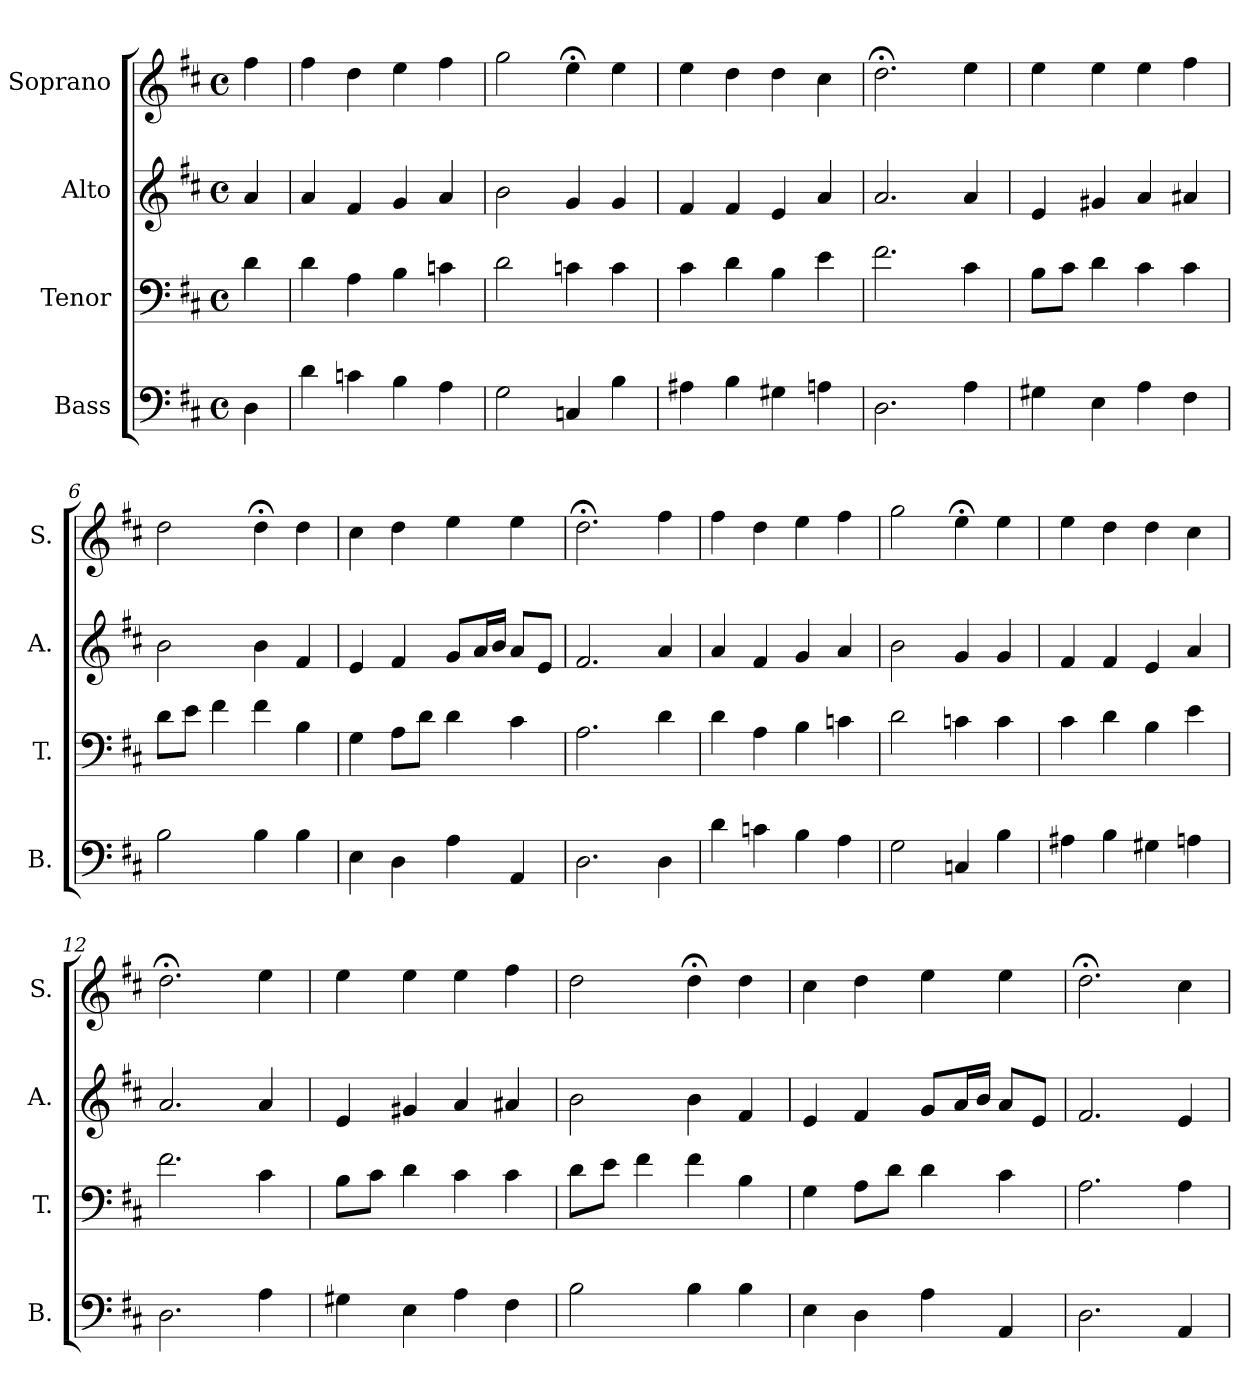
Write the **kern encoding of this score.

**kern	**kern	**kern	**kern
*part4	*part3	*part2	*part1
*staff4	*staff3	*staff2	*staff1
*I"Bass	*I"Tenor	*I"Alto	*I"Soprano
*I'B.	*I'T.	*I'A.	*I'S.
*clefF4	*clefF4	*clefG2	*clefG2
*k[f#c#]	*k[f#c#]	*k[f#c#]	*k[f#c#]
*D:	*D:	*D:	*D:
*M4/4	*M4/4	*M4/4	*M4/4
*met(c)	*met(c)	*met(c)	*met(c)
*MM96	*MM96	*MM96	*MM96
=	=	=	=
4D\	4d\	4a/	4ff#\
=1	=1	=1	=1
4d\	4d\	4a/	4ff#\
4cn\	4A\	4f#/	4dd\
4B\	4B\	4g/	4ee\
4A\	4cn\	4a/	4ff#\
=2	=2	=2	=2
2G\	2d\	2b\	2gg\
4Cn/	4cn\	4g/	4ee;<\
4B\	4c\	4g/	4ee\
=3	=3	=3	=3
4A#X\	4c#\	4f#/	4ee\
4B\	4d\	4f#/	4dd\
4G#X\	4B\	4e/	4dd\
4An\	4e\	4a/	4cc#\
=4	=4	=4	=4
2.D\	2.f#\	2.a/	2.dd;<\
4A\	4c#\	4a/	4ee\
=5	=5	=5	=5
4G#X\	8B\L	4e/	4ee\
.	8c#\J	.	.
4E\	4d\	4g#X/	4ee\
4A\	4c#\	4a/	4ee\
4F#\	4c#\	4a#X/	4ff#\
!!LO:LB:g=z
=6	=6	=6	=6
2B\	8d\L	2b\	2dd\
.	8e\J	.	.
.	4f#\	.	.
4B\	4f#\	4b\	4dd;<\
4B\	4B\	4f#/	4dd\
=7	=7	=7	=7
4E\	4G\	4e/	4cc#\
4D\	8A\L	4f#/	4dd\
.	8d\J	.	.
4A\	4d\	8g/L	4ee\
.	.	16a/L	.
.	.	16b/JJ	.
4AA/	4c#\	8a/L	4ee\
.	.	8e/J	.
=8	=8	=8	=8
2.D\	2.A\	2.f#/	2.dd;<\
4D\	4d\	4a/	4ff#\
=9	=9	=9	=9
4d\	4d\	4a/	4ff#\
4cn\	4A\	4f#/	4dd\
4B\	4B\	4g/	4ee\
4A\	4cn\	4a/	4ff#\
=10	=10	=10	=10
2G\	2d\	2b\	2gg\
4Cn/	4cn\	4g/	4ee;<\
4B\	4c\	4g/	4ee\
=11	=11	=11	=11
4A#X\	4c#\	4f#/	4ee\
4B\	4d\	4f#/	4dd\
4G#X\	4B\	4e/	4dd\
4An\	4e\	4a/	4cc#\
!!LO:LB:g=z
=12	=12	=12	=12
2.D\	2.f#\	2.a/	2.dd;<\
4A\	4c#\	4a/	4ee\
=13	=13	=13	=13
4G#X\	8B\L	4e/	4ee\
.	8c#\J	.	.
4E\	4d\	4g#X/	4ee\
4A\	4c#\	4a/	4ee\
4F#\	4c#\	4a#X/	4ff#\
=14	=14	=14	=14
2B\	8d\L	2b\	2dd\
.	8e\J	.	.
.	4f#\	.	.
4B\	4f#\	4b\	4dd;<\
4B\	4B\	4f#/	4dd\
=15	=15	=15	=15
4E\	4G\	4e/	4cc#\
4D\	8A\L	4f#/	4dd\
.	8d\J	.	.
4A\	4d\	8g/L	4ee\
.	.	16a/L	.
.	.	16b/JJ	.
4AA/	4c#\	8a/L	4ee\
.	.	8e/J	.
=16	=16	=16	=16
2.D\	2.A\	2.f#/	2.dd;<\
4AA/	4A\	4e/	4cc#\
=	=	=	=
*-	*-	*-	*-
